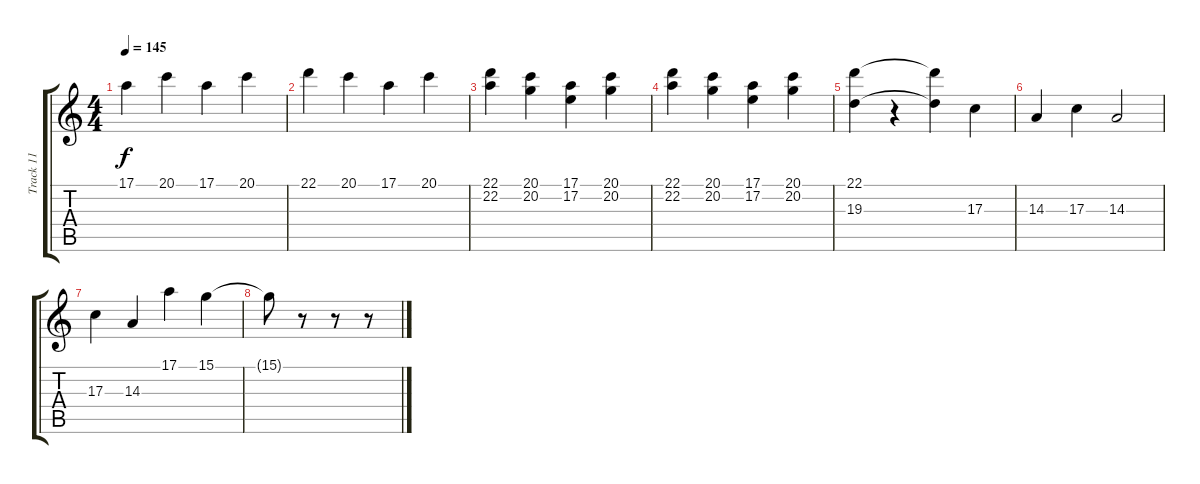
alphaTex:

\track ("Track 11" "Track 11") {instrument trumpet}
\staff {score tabs}
\tuning (E4 B3 G3 D3 A2 D2) {hide}
\ts (4 4)
\tempo 145
\clef g2
\ks c
17.1.4{dy f} 20.1.4 17.1.4 20.1.4 |
22.1.4 20.1.4 17.1.4 20.1.4 |
(22.1 22.2).4 (20.1 20.2).4 (17.1 17.2).4 (20.1 20.2).4 |
(22.1 22.2).4 (20.1 20.2).4 (17.1 17.2).4 (20.1 20.2).4 |
(22.1 19.3).4 r.4 (22.1{t} 19.3{t}).4 17.3.4 |
14.3.4 17.3.4 14.3.2 |
17.3.4 14.3.4 17.1.4 15.1.4 |
15.1{t}.8 r.8 r.8 r.8
